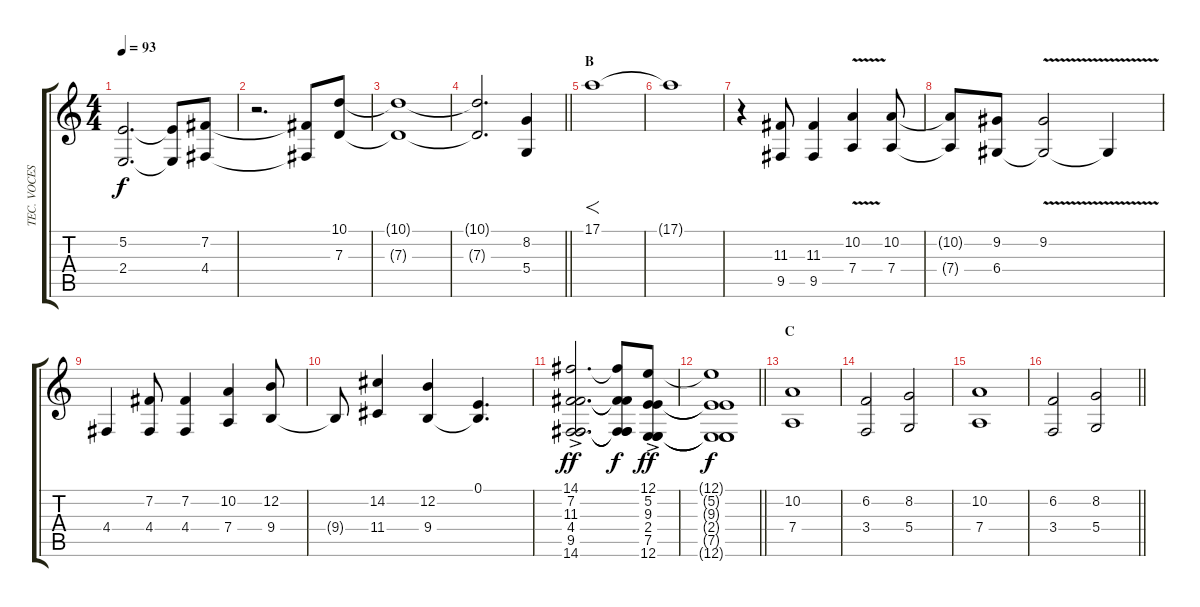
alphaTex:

\track ("TEC. VOCES" "TEC. VOCES") {instrument lead6voice}
\staff {score tabs}
\tuning (E4 B3 G3 D3 A2 E2) {hide}
\ts (4 4)
\tempo 93
\clef g2
\ks c
(5.2 2.4).2{d dy f} (5.2{t} 2.4{t}).8 (7.2 4.4).8 |
r.2{d} (7.2{t} 4.4{t}).8 (10.1 7.3).8 |
(10.1{t} 7.3{t}).1 |
\barLineRight lightlight
(10.1{t} 7.3{t}).2{d} (8.2 5.4).4 |
\section ("" "B")
17.1.1{f} |
17.1{t}.1 |
r.4 (11.3 9.5).8 (11.3 9.5).4 (10.2 7.4{v}).4 (10.2 7.4).8 |
(10.2{t} 7.4{t}).8 (9.2 6.4).8 (9.2 6.4{v t}).2 6.4{t}.4 |
4.4.4 (7.2 4.4).8 (7.2 4.4).4 (10.2 7.4).4 (12.2 9.4).8 |
9.4{t}.8 (14.2 11.4).4 (12.2 9.4).4 (0.1 9.4{t}).4{d} |
(14.1 7.2 11.3{ac} 4.4{ac} 9.5{ac} 14.6{ac}).2{d dy ff} (14.1{t} 7.2{t} 11.3{t} 4.4{t} 9.5{t} 14.6{t}).8{dy f} (12.1 5.2 9.3{ac} 2.4{ac} 7.5{ac} 12.6{ac}).8{dy ff} |
\barLineRight lightlight
(12.1{t} 5.2{t} 9.3{t} 2.4{t} 7.5{t} 12.6{t}).1{dy f} |
\section ("" "C")
(10.2 7.4).1 |
(6.2 3.4).2 (8.2 5.4).2 |
(10.2 7.4).1 |
\barLineRight lightlight
(6.2 3.4).2 (8.2 5.4).2
